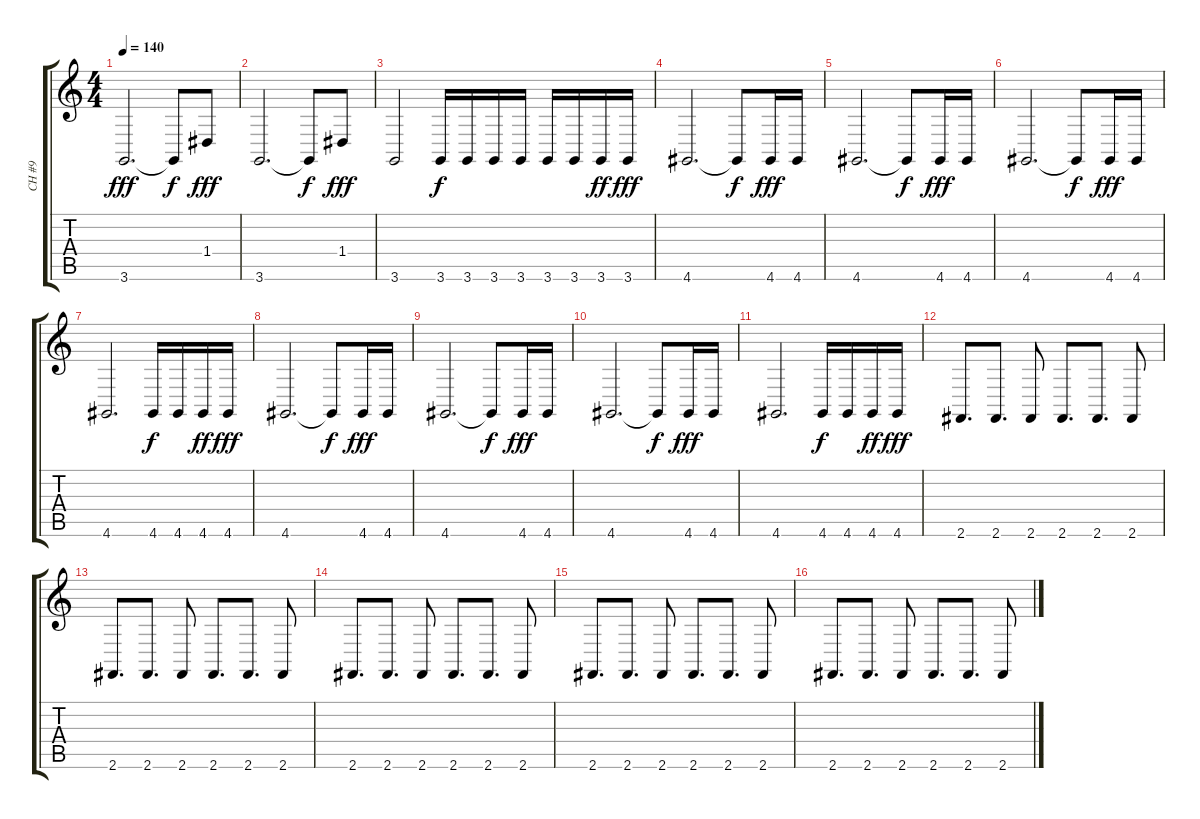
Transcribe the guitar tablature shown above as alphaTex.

\track ("CH #9" "CH #9") {instrument timpani}
\staff {score tabs}
\tuning (E4 B3 G3 D3 A2 E2) {hide}
\ts (4 4)
\tempo 140
\clef g2
\ks c
3.6.2{d dy fff} 3.6{t}.8{dy f} 1.4.8{dy fff} |
3.6.2{d} 3.6{t}.8{dy f} 1.4.8{dy fff} |
3.6.2 3.6.16{dy f} 3.6.16 3.6.16 3.6.16 3.6.16 3.6.16 3.6.16{dy ff} 3.6.16{dy fff} |
4.6.2{d} 4.6{t}.8{dy f} 4.6.16{dy fff} 4.6.16 |
4.6.2{d} 4.6{t}.8{dy f} 4.6.16{dy fff} 4.6.16 |
4.6.2{d} 4.6{t}.8{dy f} 4.6.16{dy fff} 4.6.16 |
4.6.2{d} 4.6.16{dy f} 4.6.16 4.6.16{dy ff} 4.6.16{dy fff} |
4.6.2{d} 4.6{t}.8{dy f} 4.6.16{dy fff} 4.6.16 |
4.6.2{d} 4.6{t}.8{dy f} 4.6.16{dy fff} 4.6.16 |
4.6.2{d} 4.6{t}.8{dy f} 4.6.16{dy fff} 4.6.16 |
4.6.2{d} 4.6.16{dy f} 4.6.16 4.6.16{dy ff} 4.6.16{dy fff} |
2.6.8{d} 2.6.8{d} 2.6.8 2.6.8{d} 2.6.8{d} 2.6.8 |
2.6.8{d} 2.6.8{d} 2.6.8 2.6.8{d} 2.6.8{d} 2.6.8 |
2.6.8{d} 2.6.8{d} 2.6.8 2.6.8{d} 2.6.8{d} 2.6.8 |
2.6.8{d} 2.6.8{d} 2.6.8 2.6.8{d} 2.6.8{d} 2.6.8 |
2.6.8{d} 2.6.8{d} 2.6.8 2.6.8{d} 2.6.8{d} 2.6.8
